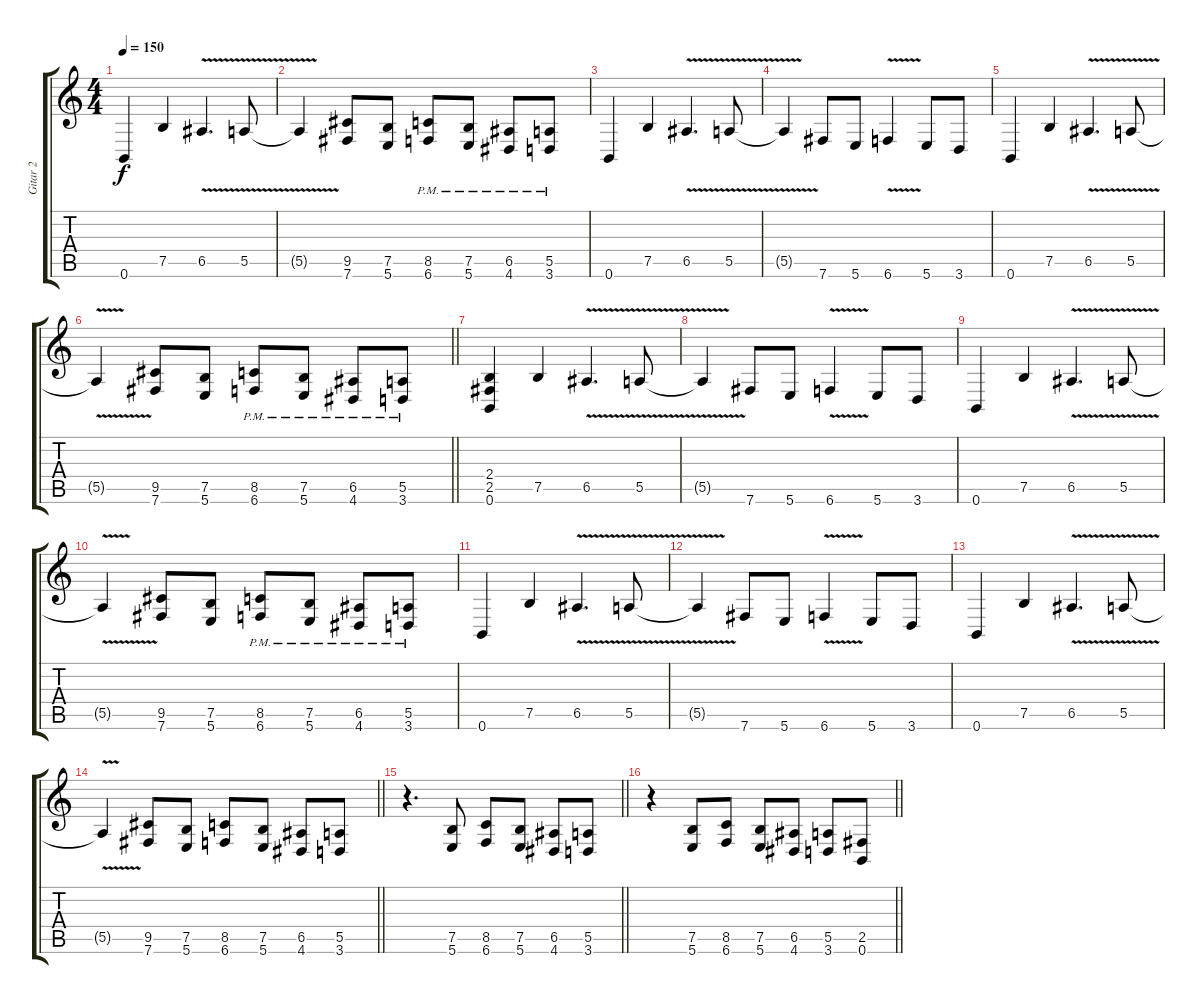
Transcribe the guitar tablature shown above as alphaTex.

\track ("Gitar 2" "Gitar 2") {instrument distortionguitar}
\staff {score tabs}
\tuning (B3 Gb3 D3 A2 E2 B1) {hide}
\ts (4 4)
\tempo 150
\clef g2
\ks c
0.6.4{dy f} 7.5.4 6.5{v}.4{d} 5.5{v}.8 |
5.5{t}.4 (9.5 7.6).8 (7.5 5.6).8 (8.5{pm} 6.6{pm}).8 (7.5{pm} 5.6{pm}).8 (6.5{pm} 4.6{pm}).8 (5.5{pm} 3.6{pm}).8 |
0.6.4 7.5.4 6.5{v}.4{d} 5.5{v}.8 |
5.5{t}.4 7.6.8 5.6.8 6.6{v}.4 5.6.8 3.6.8 |
0.6.4 7.5.4 6.5{v}.4{d} 5.5{v}.8 |
\barLineRight lightlight
5.5{t}.4 (9.5 7.6).8 (7.5 5.6).8 (8.5{pm} 6.6{pm}).8 (7.5{pm} 5.6{pm}).8 (6.5{pm} 4.6{pm}).8 (5.5{pm} 3.6{pm}).8 |
(2.4 2.5 0.6).4 7.5.4 6.5{v}.4{d} 5.5{v}.8 |
5.5{t}.4 7.6.8 5.6.8 6.6{v}.4 5.6.8 3.6.8 |
0.6.4 7.5.4 6.5{v}.4{d} 5.5{v}.8 |
5.5{t}.4 (9.5 7.6).8 (7.5 5.6).8 (8.5{pm} 6.6{pm}).8 (7.5{pm} 5.6{pm}).8 (6.5{pm} 4.6{pm}).8 (5.5{pm} 3.6{pm}).8 |
0.6.4 7.5.4 6.5{v}.4{d} 5.5{v}.8 |
5.5{t}.4 7.6.8 5.6.8 6.6{v}.4 5.6.8 3.6.8 |
0.6.4 7.5.4 6.5{v}.4{d} 5.5{v}.8 |
\barLineRight lightlight
5.5{t}.4 (9.5 7.6).8 (7.5 5.6).8 (8.5 6.6).8 (7.5 5.6).8 (6.5 4.6).8 (5.5 3.6).8 |
\barLineRight lightlight
r.4{d} (7.5 5.6).8 (8.5 6.6).8 (7.5 5.6).8 (6.5 4.6).8 (5.5 3.6).8 |
\barLineRight lightlight
r.4 (7.5 5.6).8 (8.5 6.6).8 (7.5 5.6).8 (6.5 4.6).8 (5.5 3.6).8 (2.5 0.6).8
